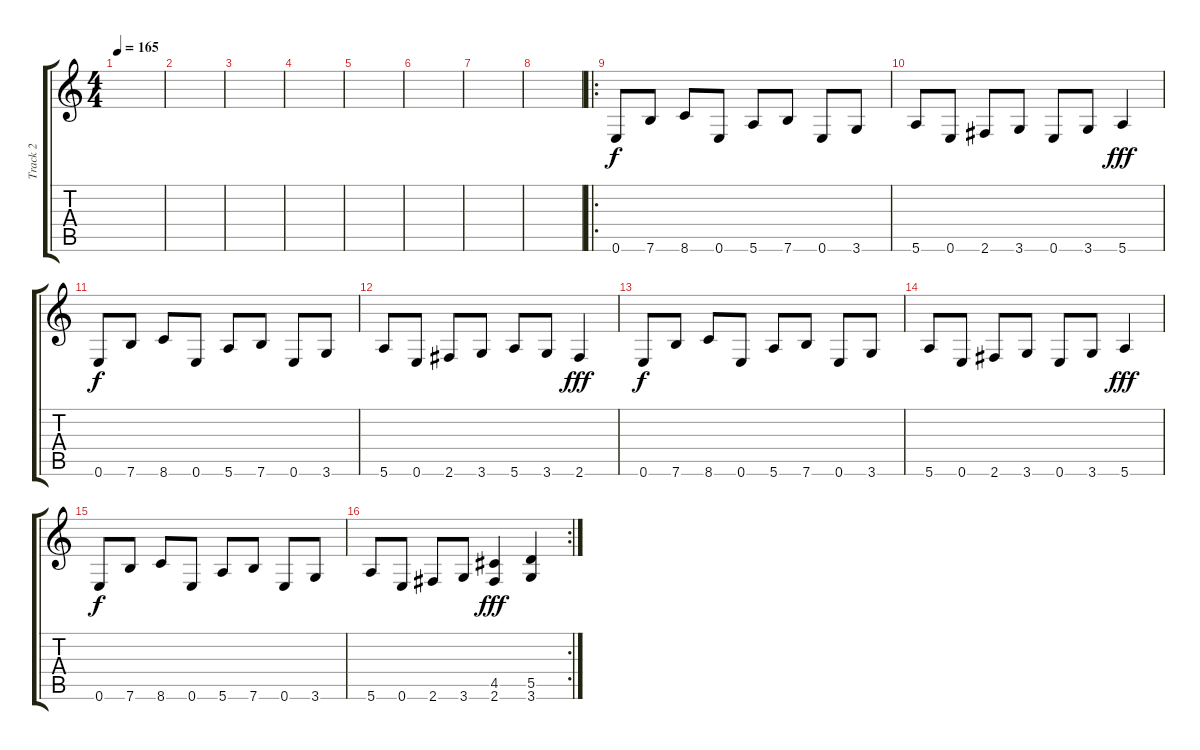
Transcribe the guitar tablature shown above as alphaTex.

\track ("Track 2" "Track 2") {instrument distortionguitar}
\staff {score tabs}
\tuning (E4 B3 G3 D3 A2 E2) {hide}
\ts (4 4)
\tempo 165
\clef g2
\ks c
|
|
|
|
|
|
|
|
\ro
0.6.8 7.6.8 8.6.8 0.6.8 5.6.8 7.6.8 0.6.8 3.6.8 |
5.6.8 0.6.8 2.6.8 3.6.8 0.6.8 3.6.8 5.6.4{dy fff} |
0.6.8{dy f} 7.6.8 8.6.8 0.6.8 5.6.8 7.6.8 0.6.8 3.6.8 |
5.6.8 0.6.8 2.6.8 3.6.8 5.6.8 3.6.8 2.6.4{dy fff} |
0.6.8{dy f} 7.6.8 8.6.8 0.6.8 5.6.8 7.6.8 0.6.8 3.6.8 |
5.6.8 0.6.8 2.6.8 3.6.8 0.6.8 3.6.8 5.6.4{dy fff} |
0.6.8{dy f} 7.6.8 8.6.8 0.6.8 5.6.8 7.6.8 0.6.8 3.6.8 |
\rc 2
5.6.8 0.6.8 2.6.8 3.6.8 (4.5 2.6).4{dy fff} (5.5 3.6).4
